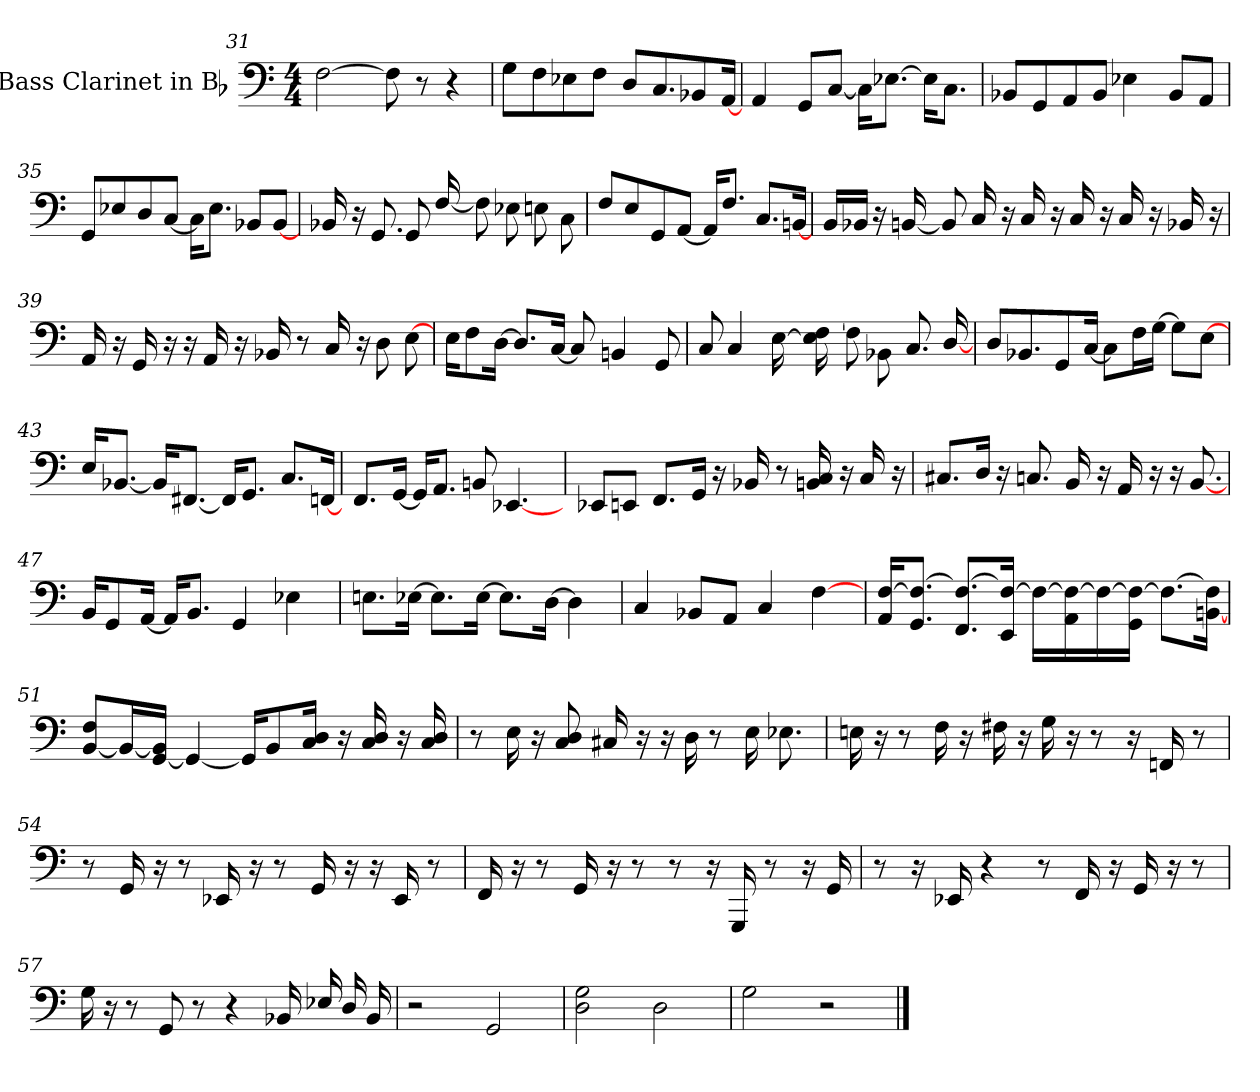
**kern
*part1
*staff1
*I"Bass Clarinet in Bb
*I'B. Cl.
*clefF4
*k[]
*C:
*M4/4
=31
[2Fi\
8Fi\L]
8r
4r
!!LO:PB:g=z
=32
8Gi\L
8Fi\
8E-Xi\
8Fi\J
8Di/L
8.Ci/
8BB-Xi/
[16AAi/J
=33
4AAi/
8GGi/L
[8Ci/J
16Ci\L]
[8.E-Xi\J
16E-i\L]
8.Ci\J
=34
8BB-Xi/L
8GGi/
8AAi/
8BB-i/J
4E-Xi\
8BB-i/L
8AAi/J
=35
8GGi/L
8E-Xi/
8Di/
[8Ci/J
16Ci\L]
8.E-i\J
8BB-Xi/L
[8BB-i/J
!!LO:LB:g=z
=36
16BB-i/L
16r
8.GGi/L
8GGi/
[16Fi/J
8Fi\L]
8E-Xi\
8Eni\
8Ci\J
=37
8Fi/L
8Ei/
8GGi/
[8AAi/J
16AAi/L]
8.Fi/J
8.Ci/L
[16BBni/J
=38
16BBi/L
16BB-Xi/J
16r
[16BBni/L
8BBi/L]
16Ci/J
16r
16Ci/L
16r
16Ci/L
16r
16Ci/L
16r
16BB-Xi/L
16r
!!LO:LB:g=z
=39
16AAi/L
16r
16GGi/L
16r
16r
16AAi/L
16r
16BB-Xi/L
8r
16Ci/L
16r
8Di\L
[8Ei\J
=40
16Ei\L
8Fi\
[16Di\J
8.Di/L]
[16Ci/J
8Ci/L]
4BBni/
8GGi/L
=41
8Ci/L
4Ci/
[16Ei\L
16Ei\] [16FiJ
8Fi\L]
8BB-Xi\J
8.Ci/L
[16Di/J
!!LO:LB:g=z
=42
8Di/L
8.BB-Xi/
8GGi/
[16Ci/J
8Ci\L]
16Fi\
[16Gi\J
8Gi\L]
[8Ei\J
=43
16Ei/L
[8.BB-Xi/J
16BB-i/L]
[8.FF#Xi/J
16FF#i/L]
8.GGi/J
8.Ci/L
[16FFni/J
=44
8.FFi/L
[16GGi/J
16GGi/L]
8.AAi/J
8BBni/L
[4.EE-Xi/
!!LO:LB:g=z
=45
8EE-i/L
8EEni/J
8.FFi/L
16GGi/J
16r
16BB-Xi/L
8r
16BBni/ 16CiL
16r
16Ci/L
16r
=46
8.C#Xi/L
16Di/J
16r
8.Cni/L
16BBi/L
16r
16AAi/L
16r
16r
[8.BBi/L
=47
16BBi/L
8GGi/
[16AAi/J
16AAi/L]
8.BBi/J
4GGi/
4E-Xi\
!!LO:LB:g=z
=48
8.Eni\L
[16E-Xi\J
8.E-i\L]
[16E-i\J
8.E-i\L]
[16Di\J
4Di\]
=49
4Ci/
8BB-Xi/L
8AAi/J
4Ci/
[4Fi\
=50
16AAi/ [16FiL
8.GGi/ 8.Fi_J
8.FFi/ 8.Fi_L
16EEi/ 16Fi_J
16Fi\L_
16AAi\ 16Fi_
16Fi\_
16GGi\ 16Fi_J
8.Fi\L_
[16BBni\ 16Fi]J
!!LO:LB:g=z
=51
[8BBi/ 8FiL
16BBi/_
[16GGi/ 16BBi]J
4GGi/_
16GGi/L]
8BBi/
16Ci/ 16DiJ
16r
16Ci/ 16DiL
16r
16Ci/ 16DiL
=52
8r
16Ei\L
16r
8Ci/ 8DiL
16C#Xi/J
16r
16r
16Di\L
8r
16Ei\L
8.E-Xi\J
!!LO:LB:g=z
=53
16Eni\L
16r
8r
16Fi\L
16r
16F#Xi\L
16r
16Gi\L
16r
8r
16r
16FFni/L
8r
=54
8r
16GGi/L
16r
8r
16EE-Xi/L
16r
8r
16GGi/L
16r
16r
16EE-i/L
8r
!!LO:LB:g=z
=55
16FFi/L
16r
8r
16GGi/L
16r
8r
8r
16r
16GGGi/L
8r
16r
16GGi/L
=56
8r
16r
16EE-Xi/L
4r
8r
16FFi/L
16r
16GGi/L
16r
8r
!!LO:LB:g=z
=57
16Gi\L
16r
8r
8GGi/L
8r
4r
16BB-Xi/L
16E-Xi/
16Di/
16BB-i/J
=58
2r
2GGi/
=59
2Di\ 2Gi
2Di\
=60
2Gi\
2r
==
*-
